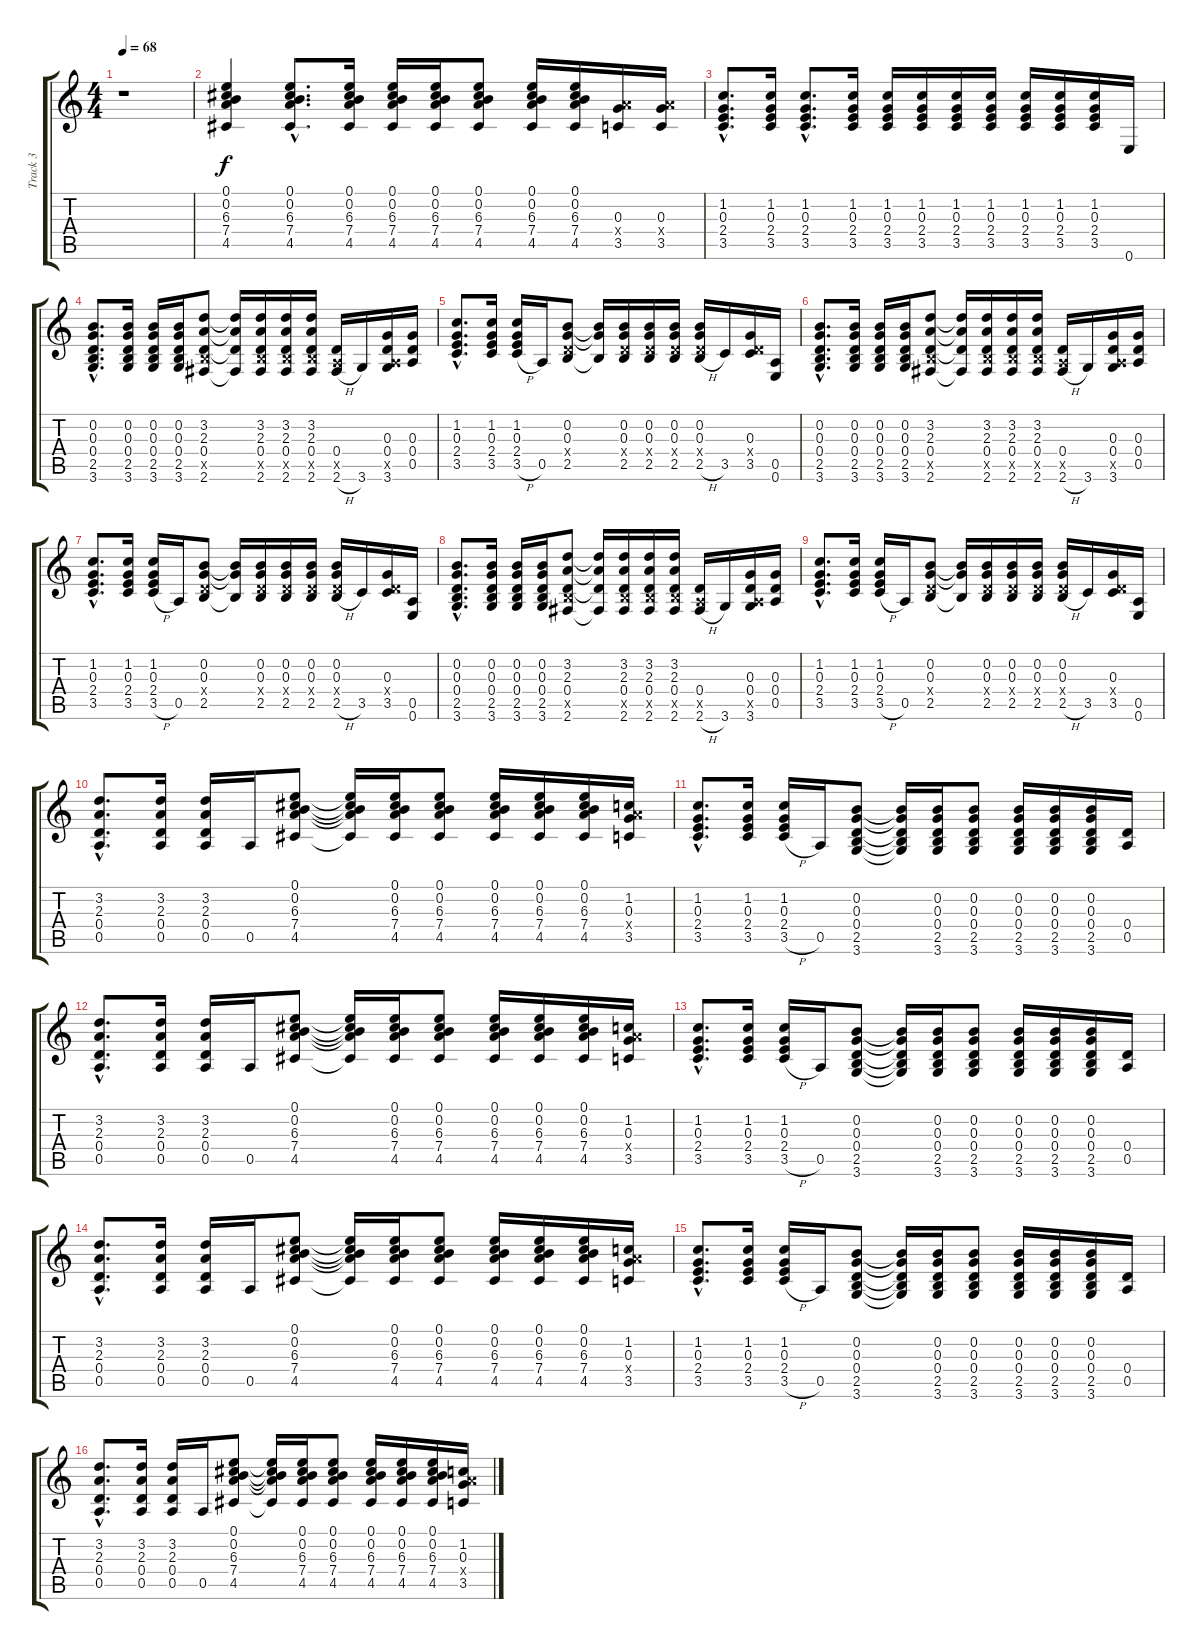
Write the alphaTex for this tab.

\track ("Track 3" "Track 3") {instrument distortionguitar}
\staff {score tabs}
\tuning (E4 B3 G3 D3 A2 E2) {hide}
\ts (4 4)
\tempo 68
\clef g2
\ks c
r.1{dy f} |
(0.1 0.2 6.3 7.4 4.5).4 (0.1{hac} 0.2{hac} 6.3{hac} 7.4{hac} 4.5{hac}).8{d} (0.1 0.2 6.3 7.4 4.5).16 (0.1 0.2 6.3 7.4 4.5).16 (0.1 0.2 6.3 7.4 4.5).16 (0.1 0.2 6.3 7.4 4.5).8 (0.1 0.2 6.3 7.4 4.5).16 (0.1 0.2 6.3 7.4 4.5).16 (0.3 7.4{x} 3.5).16 (0.3 7.4{x} 3.5).16 |
(1.2{hac} 0.3{hac} 2.4{hac} 3.5{hac}).8{d} (1.2 0.3 2.4 3.5).16 (1.2{hac} 0.3{hac} 2.4{hac} 3.5{hac}).8{d} (1.2 0.3 2.4 3.5).16 (1.2 0.3 2.4 3.5).16 (1.2 0.3 2.4 3.5).16 (1.2 0.3 2.4 3.5).16 (1.2 0.3 2.4 3.5).16 (1.2 0.3 2.4 3.5).16 (1.2 0.3 2.4 3.5).16 (1.2 0.3 2.4 3.5).16 0.6.16 |
(0.2{hac} 0.3{hac} 0.4{hac} 2.5{hac} 3.6{hac}).8{d} (0.2 0.3 0.4 2.5 3.6).16 (0.2 0.3 0.4 2.5 3.6).16 (0.2 0.3 0.4 2.5 3.6).16 (3.2 2.3 0.4 2.5{x} 2.6).8 (3.2{t} 2.3{t} 0.4{t} 2.6{t}).16 (3.2 2.3 0.4 2.5{x} 2.6).16 (3.2 2.3 0.4 2.5{x} 2.6).16 (3.2 2.3 0.4 2.5{x} 2.6).16 (0.4 0.5{x} 2.6{h}).16 3.6.16 (0.3 0.4 0.5{x} 3.6).16 (0.3 0.4 0.5).16 |
(1.2{hac} 0.3{hac} 2.4{hac} 3.5{hac}).8{d} (1.2 0.3 2.4 3.5).16 (1.2 0.3 2.4 3.5{h}).16 0.5.16 (0.2 0.3 0.4{x} 2.5).8 (0.2{t} 0.3{t} 2.5{t}).16 (0.2 0.3 0.4{x} 2.5).16 (0.2 0.3 0.4{x} 2.5).16 (0.2 0.3 0.4{x} 2.5).16 (0.2 0.3 0.4{x} 2.5{h}).16 3.5.16 (0.3 0.4{x} 3.5).16 (0.5 0.6).16 |
(0.2{hac} 0.3{hac} 0.4{hac} 2.5{hac} 3.6{hac}).8{d} (0.2 0.3 0.4 2.5 3.6).16 (0.2 0.3 0.4 2.5 3.6).16 (0.2 0.3 0.4 2.5 3.6).16 (3.2 2.3 0.4 2.5{x} 2.6).8 (3.2{t} 2.3{t} 0.4{t} 2.6{t}).16 (3.2 2.3 0.4 2.5{x} 2.6).16 (3.2 2.3 0.4 2.5{x} 2.6).16 (3.2 2.3 0.4 2.5{x} 2.6).16 (0.4 0.5{x} 2.6{h}).16 3.6.16 (0.3 0.4 0.5{x} 3.6).16 (0.3 0.4 0.5).16 |
(1.2{hac} 0.3{hac} 2.4{hac} 3.5{hac}).8{d} (1.2 0.3 2.4 3.5).16 (1.2 0.3 2.4 3.5{h}).16 0.5.16 (0.2 0.3 0.4{x} 2.5).8 (0.2{t} 0.3{t} 2.5{t}).16 (0.2 0.3 0.4{x} 2.5).16 (0.2 0.3 0.4{x} 2.5).16 (0.2 0.3 0.4{x} 2.5).16 (0.2 0.3 0.4{x} 2.5{h}).16 3.5.16 (0.3 0.4{x} 3.5).16 (0.5 0.6).16 |
(0.2{hac} 0.3{hac} 0.4{hac} 2.5{hac} 3.6{hac}).8{d} (0.2 0.3 0.4 2.5 3.6).16 (0.2 0.3 0.4 2.5 3.6).16 (0.2 0.3 0.4 2.5 3.6).16 (3.2 2.3 0.4 2.5{x} 2.6).8 (3.2{t} 2.3{t} 0.4{t} 2.6{t}).16 (3.2 2.3 0.4 2.5{x} 2.6).16 (3.2 2.3 0.4 2.5{x} 2.6).16 (3.2 2.3 0.4 2.5{x} 2.6).16 (0.4 0.5{x} 2.6{h}).16 3.6.16 (0.3 0.4 0.5{x} 3.6).16 (0.3 0.4 0.5).16 |
(1.2{hac} 0.3{hac} 2.4{hac} 3.5{hac}).8{d} (1.2 0.3 2.4 3.5).16 (1.2 0.3 2.4 3.5{h}).16 0.5.16 (0.2 0.3 0.4{x} 2.5).8 (0.2{t} 0.3{t} 2.5{t}).16 (0.2 0.3 0.4{x} 2.5).16 (0.2 0.3 0.4{x} 2.5).16 (0.2 0.3 0.4{x} 2.5).16 (0.2 0.3 0.4{x} 2.5{h}).16 3.5.16 (0.3 0.4{x} 3.5).16 (0.5 0.6).16 |
(3.2{hac} 2.3{hac} 0.4{hac} 0.5{hac}).8{d} (3.2 2.3 0.4 0.5).16 (3.2 2.3 0.4 0.5).16 0.5.16 (0.1 0.2 6.3 7.4 4.5).8 (0.1{t} 0.2{t} 6.3{t} 7.4{t} 4.5{t}).16 (0.1 0.2 6.3 7.4 4.5).16 (0.1 0.2 6.3 7.4 4.5).8 (0.1 0.2 6.3 7.4 4.5).16 (0.1 0.2 6.3 7.4 4.5).16 (0.1 0.2 6.3 7.4 4.5).16 (1.2 0.3 7.4{x} 3.5).16 |
(1.2{hac} 0.3{hac} 2.4{hac} 3.5{hac}).8{d} (1.2 0.3 2.4 3.5).16 (1.2 0.3 2.4 3.5{h}).16 0.5.16 (0.2 0.3 0.4 2.5 3.6).8 (0.2{t} 0.3{t} 0.4{t} 2.5{t} 3.6{t}).16 (0.2 0.3 0.4 2.5 3.6).16 (0.2 0.3 0.4 2.5 3.6).8 (0.2 0.3 0.4 2.5 3.6).16 (0.2 0.3 0.4 2.5 3.6).16 (0.2 0.3 0.4 2.5 3.6).16 (0.4 0.5).16 |
(3.2{hac} 2.3{hac} 0.4{hac} 0.5{hac}).8{d} (3.2 2.3 0.4 0.5).16 (3.2 2.3 0.4 0.5).16 0.5.16 (0.1 0.2 6.3 7.4 4.5).8 (0.1{t} 0.2{t} 6.3{t} 7.4{t} 4.5{t}).16 (0.1 0.2 6.3 7.4 4.5).16 (0.1 0.2 6.3 7.4 4.5).8 (0.1 0.2 6.3 7.4 4.5).16 (0.1 0.2 6.3 7.4 4.5).16 (0.1 0.2 6.3 7.4 4.5).16 (1.2 0.3 7.4{x} 3.5).16 |
(1.2{hac} 0.3{hac} 2.4{hac} 3.5{hac}).8{d} (1.2 0.3 2.4 3.5).16 (1.2 0.3 2.4 3.5{h}).16 0.5.16 (0.2 0.3 0.4 2.5 3.6).8 (0.2{t} 0.3{t} 0.4{t} 2.5{t} 3.6{t}).16 (0.2 0.3 0.4 2.5 3.6).16 (0.2 0.3 0.4 2.5 3.6).8 (0.2 0.3 0.4 2.5 3.6).16 (0.2 0.3 0.4 2.5 3.6).16 (0.2 0.3 0.4 2.5 3.6).16 (0.4 0.5).16 |
(3.2{hac} 2.3{hac} 0.4{hac} 0.5{hac}).8{d} (3.2 2.3 0.4 0.5).16 (3.2 2.3 0.4 0.5).16 0.5.16 (0.1 0.2 6.3 7.4 4.5).8 (0.1{t} 0.2{t} 6.3{t} 7.4{t} 4.5{t}).16 (0.1 0.2 6.3 7.4 4.5).16 (0.1 0.2 6.3 7.4 4.5).8 (0.1 0.2 6.3 7.4 4.5).16 (0.1 0.2 6.3 7.4 4.5).16 (0.1 0.2 6.3 7.4 4.5).16 (1.2 0.3 7.4{x} 3.5).16 |
(1.2{hac} 0.3{hac} 2.4{hac} 3.5{hac}).8{d} (1.2 0.3 2.4 3.5).16 (1.2 0.3 2.4 3.5{h}).16 0.5.16 (0.2 0.3 0.4 2.5 3.6).8 (0.2{t} 0.3{t} 0.4{t} 2.5{t} 3.6{t}).16 (0.2 0.3 0.4 2.5 3.6).16 (0.2 0.3 0.4 2.5 3.6).8 (0.2 0.3 0.4 2.5 3.6).16 (0.2 0.3 0.4 2.5 3.6).16 (0.2 0.3 0.4 2.5 3.6).16 (0.4 0.5).16 |
(3.2{hac} 2.3{hac} 0.4{hac} 0.5{hac}).8{d} (3.2 2.3 0.4 0.5).16 (3.2 2.3 0.4 0.5).16 0.5.16 (0.1 0.2 6.3 7.4 4.5).8 (0.1{t} 0.2{t} 6.3{t} 7.4{t} 4.5{t}).16 (0.1 0.2 6.3 7.4 4.5).16 (0.1 0.2 6.3 7.4 4.5).8 (0.1 0.2 6.3 7.4 4.5).16 (0.1 0.2 6.3 7.4 4.5).16 (0.1 0.2 6.3 7.4 4.5).16 (1.2 0.3 7.4{x} 3.5).16
